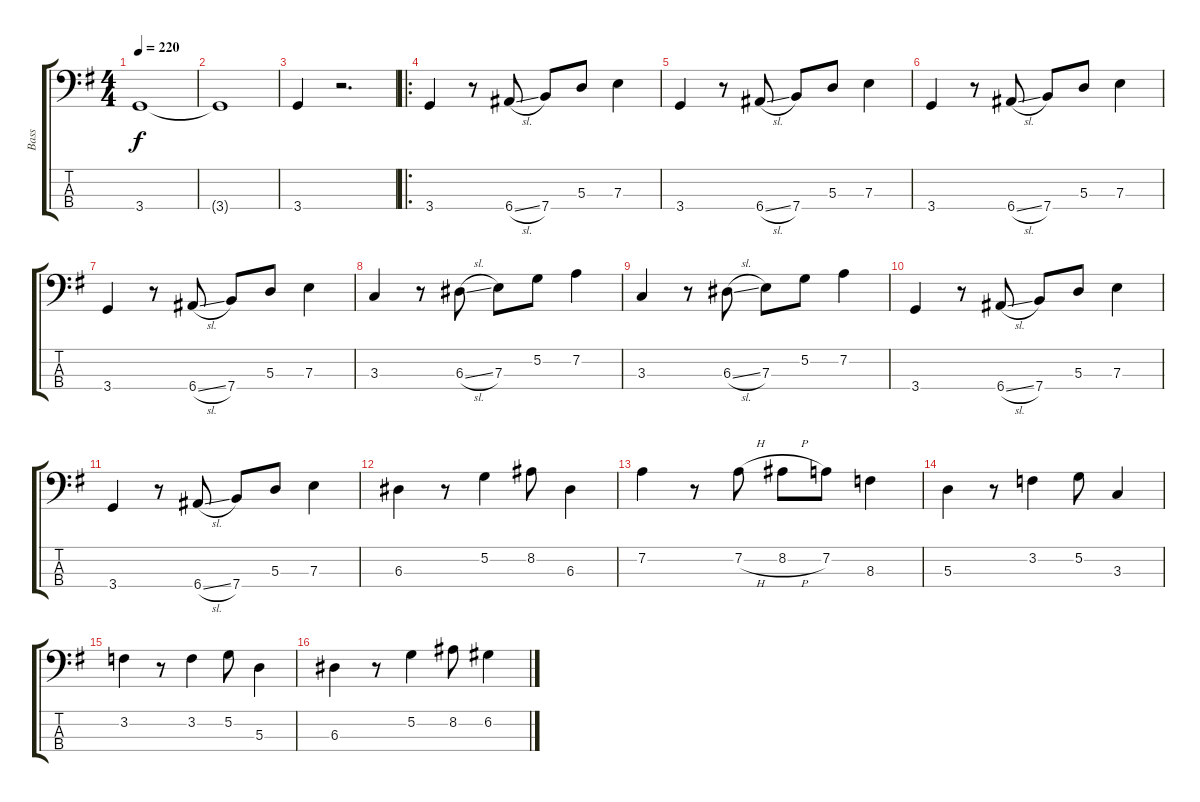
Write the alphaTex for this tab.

\track ("Bass" "Bass") {instrument electricbassfinger}
\staff {score tabs}
\tuning (G2 D2 A1 E1) {hide}
\ts (4 4)
\tempo 220
\clef f4
\ks g
3.4{t}.1{dy f} |
3.4{t}.1 |
3.4.4 r.2{d} |
\ro
3.4.4 r.8 6.4{sl}.8 7.4.8 5.3.8 7.3.4 |
3.4.4 r.8 6.4{sl}.8 7.4.8 5.3.8 7.3.4 |
3.4.4 r.8 6.4{sl}.8 7.4.8 5.3.8 7.3.4 |
3.4.4 r.8 6.4{sl}.8 7.4.8 5.3.8 7.3.4 |
3.3.4 r.8 6.3{sl}.8 7.3.8 5.2.8 7.2.4 |
3.3.4 r.8 6.3{sl}.8 7.3.8 5.2.8 7.2.4 |
3.4.4 r.8 6.4{sl}.8 7.4.8 5.3.8 7.3.4 |
3.4.4 r.8 6.4{sl}.8 7.4.8 5.3.8 7.3.4 |
6.3.4 r.8 5.2.4 8.2.8 6.3.4 |
7.2.4 r.8 7.2{h}.8 8.2{h}.8 7.2.8 8.3.4 |
5.3.4 r.8 3.2.4 5.2.8 3.3.4 |
3.2.4 r.8 3.2.4 5.2.8 5.3.4 |
6.3.4 r.8 5.2.4 8.2.8 6.2.4
